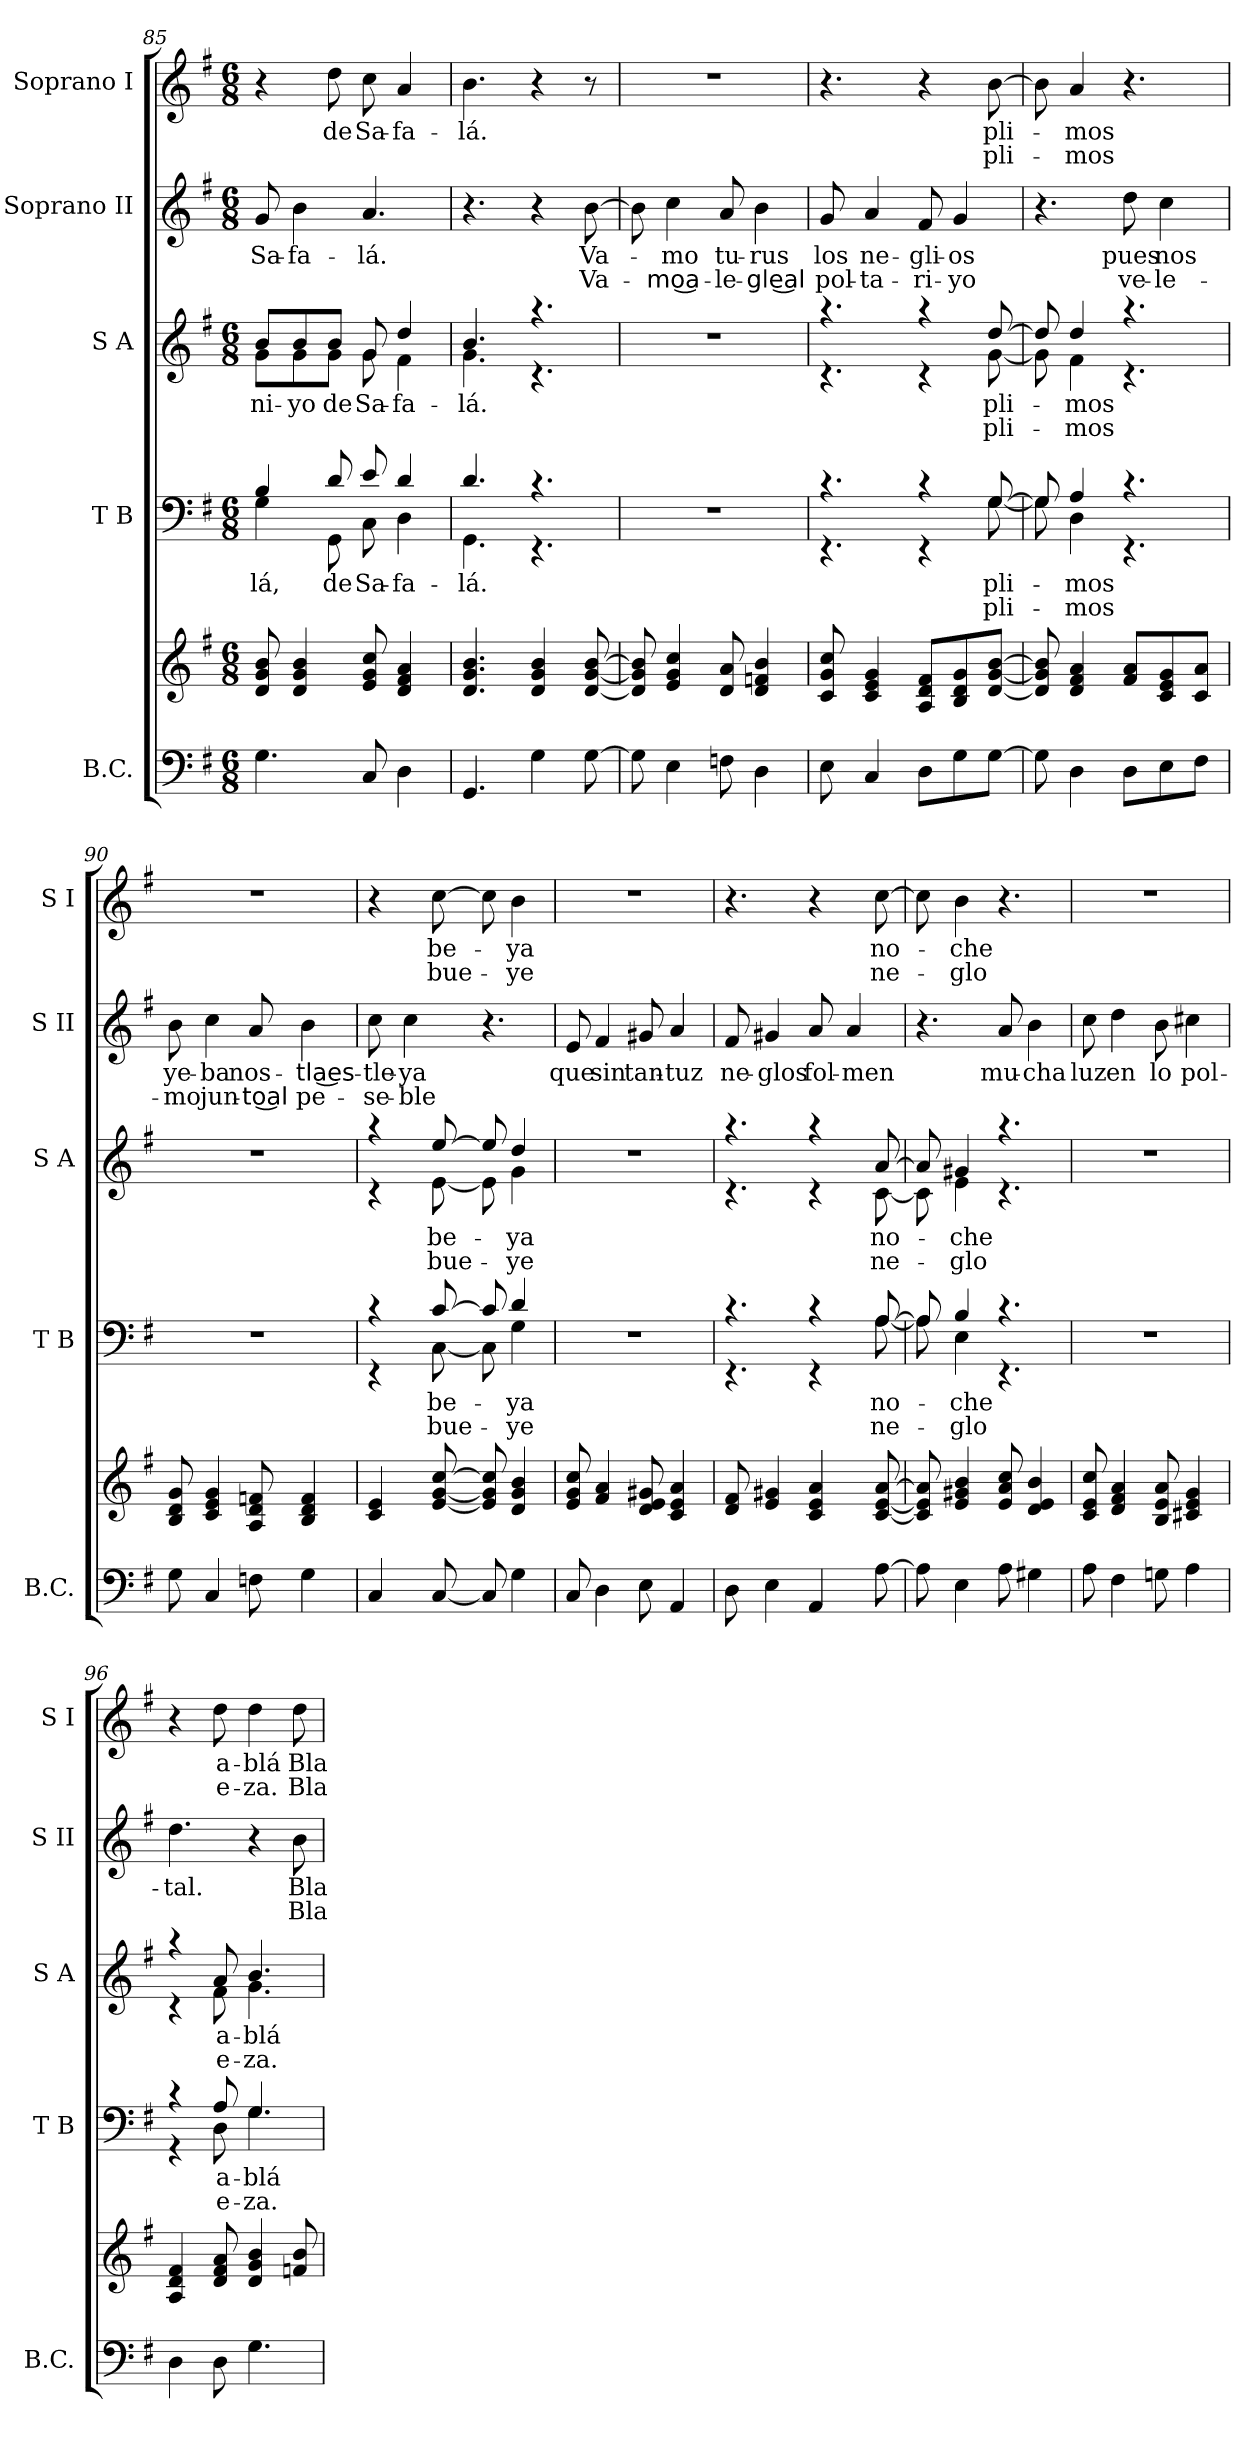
**kern	**kern	**kern	**text	**text	**kern	**text	**text	**kern	**text	**text	**kern	**text	**text
*part5	*part5	*part4	*part4	*part4	*part3	*part3	*part3	*part2	*part2	*part2	*part1	*part1	*part1
*staff6	*staff5	*staff4	*staff4	*staff4	*staff3	*staff3	*staff3	*staff2	*staff2	*staff2	*staff1	*staff1	*staff1
*I"B.C.	*	*I"T B	*	*	*I"S A	*	*	*I"Soprano II	*	*	*I"Soprano I	*	*
*I'B.C.	*	*I'T B	*	*	*I'S A	*	*	*I'S II	*	*	*I'S I	*	*
*clefF4	*clefG2	*clefF4	*	*	*clefG2	*	*	*clefG2	*	*	*clefG2	*	*
*k[f#]	*k[f#]	*k[f#]	*	*	*k[f#]	*	*	*k[f#]	*	*	*k[f#]	*	*
*G:	*G:	*G:	*	*	*G:	*	*	*G:	*	*	*G:	*	*
*M6/8	*M6/8	*M6/8	*	*	*M6/8	*	*	*M6/8	*	*	*M6/8	*	*
=85	=85	=85	=85	=85	=85	=85	=85	=85	=85	=85	=85	=85	=85
!	!	!	!LO:LY:b	!	!	!LO:LY:b	!	!	!LO:LY:b	!	!	!	!
*	*	*^	*	*	*^	*	*	*	*	*	*	*	*
4.G\	8d/ 8g/ 8b/	4B/	4G\	-lá,	.	8b/L	8g\L	-ni-	.	8g/	Sa-	.	4r	.	.
!	!	!	!	!	!	!	!	!LO:LY:b	!	!	!LO:LY:b	!	!	!	!
.	4d/ 4g/ 4b/	.	.	.	.	8b/	8g\	-yo	.	4b\	-fa-	.	.	.	.
!	!	!	!	!LO:LY:b	!	!	!	!LO:LY:b	!	!	!	!	!	!LO:LY:b	!
.	.	8d/	8GG\	de	.	8b/J	8g\J	de	.	.	.	.	8dd\	de	.
!	!	!	!	!LO:LY:b	!	!	!	!LO:LY:b	!	!	!LO:LY:b	!	!	!LO:LY:b	!
8C/	8e/ 8g/ 8cc/	8e/	8C\	Sa-	.	8g/	8g\	Sa-	.	4.a/	-lá.	.	8cc\	Sa-	.
!	!	!	!	!LO:LY:b	!	!	!	!LO:LY:b	!	!	!	!	!	!LO:LY:b	!
4D\	4d/ 4f#/ 4a/	4d/	4D\	-fa-	.	4dd/	4f#\	-fa-	.	.	.	.	4a/	-fa-	.
=86	=86	=86	=86	=86	=86	=86	=86	=86	=86	=86	=86	=86	=86	=86	=86
!	!	!	!	!LO:LY:b	!	!	!	!LO:LY:b	!	!	!	!	!	!LO:LY:b	!
4.GG/	4.d/ 4.g/ 4.b/	4.d/	4.GG\	-lá.	.	4.b/	4.g\	-lá.	.	4.r	.	.	4.b\	-lá.	.
4G\	4d/ 4g/ 4b/	4.rc	4.rEE	.	.	4.raa	4.rc	.	.	4r	.	.	4r	.	.
!	!	!	!	!	!	!	!	!	!	!	!LO:LY:b	!LO:LY:b	!	!	!
[8G\	[8d/ [8g/ [8b/	.	.	.	.	.	.	.	.	[8b\	Va-	Va-	8r	.	.
*	*	*v	*v	*	*	*	*	*	*	*	*	*	*	*	*
*	*	*	*	*	*v	*v	*	*	*	*	*	*	*	*
=87	=87	=87	=87	=87	=87	=87	=87	=87	=87	=87	=87	=87	=87
8G\]	8d/] 8g/] 8b/]	2.r	.	.	2.r	.	.	8b\]	.	.	2.r	.	.
!	!	!	!	!	!	!	!	!	!LO:LY:b	!LO:LY:b	!	!	!
4E\	4e/ 4g/ 4cc/	.	.	.	.	.	.	4cc\	-mo	-mo͜a-	.	.	.
!	!	!	!	!	!	!	!	!	!LO:LY:b	!LO:LY:b	!	!	!
8Fn\	8d/ 8a/	.	.	.	.	.	.	8a/	tu-	-le-	.	.	.
!	!	!	!	!	!	!	!	!	!LO:LY:b	!LO:LY:b	!	!	!
4D\	4d/ 4fn/ 4b/	.	.	.	.	.	.	4b\	-rus	-gle͜al	.	.	.
=88	=88	=88	=88	=88	=88	=88	=88	=88	=88	=88	=88	=88	=88
*	*	*^	*	*	*^	*	*	*	*	*	*	*	*
!	!	!	!	!	!	!	!	!	!	!	!LO:LY:b	!LO:LY:b	!	!	!
8E\	8c/ 8g/ 8cc/	4.rc	4.rEE	.	.	4.raa	4.rc	.	.	8g/	los	pol-	4.r	.	.
!	!	!	!	!	!	!	!	!	!	!	!LO:LY:b	!LO:LY:b	!	!	!
4C/	4c/ 4e/ 4g/	.	.	.	.	.	.	.	.	4a/	ne-	-ta-	.	.	.
!	!	!	!	!	!	!	!	!	!	!	!LO:LY:b	!LO:LY:b	!	!	!
8D\L	8A/ 8d/ 8f#/L	4rc	4rEE	.	.	4raa	4rc	.	.	8f#/	-gli-	-ri-	4r	.	.
!	!	!	!	!	!	!	!	!	!	!	!LO:LY:b	!LO:LY:b	!	!	!
8G\	8B/ 8d/ 8g/	.	.	.	.	.	.	.	.	4g/	-os	-yo	.	.	.
!	!	!	!	!LO:LY:b	!LO:LY:b	!	!	!LO:LY:b	!LO:LY:b	!	!	!	!	!LO:LY:b	!LO:LY:b
[8G\J	[8d/ [8g/ [8b/J	[>8G/	[<8G\	pli-	pli-	[>8dd/	[<8g\	pli-	pli-	.	.	.	[8b\	pli-	pli-
=89	=89	=89	=89	=89	=89	=89	=89	=89	=89	=89	=89	=89	=89	=89	=89
8G\]	8d/] 8g/] 8b/]	8G/]	8G\]	.	.	8dd/]	8g\]	.	.	4.r	.	.	8b\]	.	.
!	!	!	!	!LO:LY:b	!LO:LY:b	!	!	!LO:LY:b	!LO:LY:b	!	!	!	!	!LO:LY:b	!LO:LY:b
4D\	4d/ 4f#/ 4a/	4A/	4D\	-mos	-mos	4dd/	4f#\	-mos	-mos	.	.	.	4a/	-mos	-mos
!	!	!	!	!	!	!	!	!	!	!	!LO:LY:b	!LO:LY:b	!	!	!
8D\L	8f#/ 8a/L	4.rc	4.rEE	.	.	4.raa	4.rc	.	.	8dd\	pues	ve-	4.r	.	.
!	!	!	!	!	!	!	!	!	!	!	!LO:LY:b	!LO:LY:b	!	!	!
8E\	8c/ 8e/ 8g/	.	.	.	.	.	.	.	.	4cc\	nos	-le-	.	.	.
8F#\J	8c/ 8a/J	.	.	.	.	.	.	.	.	.	.	.	.	.	.
*	*	*v	*v	*	*	*	*	*	*	*	*	*	*	*	*
*	*	*	*	*	*v	*v	*	*	*	*	*	*	*	*
!!LO:PB:g=z
=90	=90	=90	=90	=90	=90	=90	=90	=90	=90	=90	=90	=90	=90
!	!	!	!	!	!	!	!	!	!LO:LY:b	!LO:LY:b	!	!	!
8G\	8B/ 8d/ 8g/	2.r	.	.	2.r	.	.	8b\	ye-	-mo	2.r	.	.
!	!	!	!	!	!	!	!	!	!LO:LY:b	!LO:LY:b	!	!	!
4C/	4c/ 4e/ 4g/	.	.	.	.	.	.	4cc\	-ba	jun-	.	.	.
!	!	!	!	!	!	!	!	!	!LO:LY:b	!LO:LY:b	!	!	!
8Fn\	8A/ 8d/ 8fn/	.	.	.	.	.	.	8a/	nos-	-to͜al	.	.	.
!	!	!	!	!	!	!	!	!	!LO:LY:b	!LO:LY:b	!	!	!
4G\	4B/ 4d/ 4f/	.	.	.	.	.	.	4b\	-tla͜es-	pe-	.	.	.
=91	=91	=91	=91	=91	=91	=91	=91	=91	=91	=91	=91	=91	=91
*	*	*^	*	*	*^	*	*	*	*	*	*	*	*
!	!	!	!	!	!	!	!	!	!	!	!LO:LY:b	!LO:LY:b	!	!	!
4C/	4c/ 4e/	4rc	4rEE	.	.	4raa	4rc	.	.	8cc\	-tle-	-se-	4r	.	.
!	!	!	!	!	!	!	!	!	!	!	!LO:LY:b	!LO:LY:b	!	!	!
.	.	.	.	.	.	.	.	.	.	4cc\	-ya	-ble	.	.	.
!	!	!	!	!LO:LY:b	!LO:LY:b	!	!	!LO:LY:b	!LO:LY:b	!	!	!	!	!LO:LY:b	!LO:LY:b
[8C/	[8e/ [8g/ [8cc/	[>8c/	[<8C\	be-	bue-	[>8ee/	[<8e\	be-	bue-	.	.	.	[8cc\	be-	bue-
8C/]	8e/] 8g/] 8cc/]	8c/]	8C\]	.	.	8ee/]	8e\]	.	.	4.r	.	.	8cc\]	.	.
!	!	!	!	!LO:LY:b	!LO:LY:b	!	!	!LO:LY:b	!LO:LY:b	!	!	!	!	!LO:LY:b	!LO:LY:b
4G\	4d/ 4g/ 4b/	4d/	4G\	-ya	-ye	4dd/	4g\	-ya	-ye	.	.	.	4b\	-ya	-ye
=92	=92	=92	=92	=92	=92	=92	=92	=92	=92	=92	=92	=92	=92	=92	=92
!	!	!	!	!	!	!	!	!	!	!	!LO:LY:b	!	!	!	!
*	*	*v	*v	*	*	*	*	*	*	*	*	*	*	*	*
*	*	*	*	*	*v	*v	*	*	*	*	*	*	*	*
8C/	8e/ 8g/ 8cc/	2.r	.	.	2.r	.	.	8e/	que	.	2.r	.	.
!	!	!	!	!	!	!	!	!	!LO:LY:b	!	!	!	!
4D\	4f#/ 4a/	.	.	.	.	.	.	4f#/	sin	.	.	.	.
!	!	!	!	!	!	!	!	!	!LO:LY:b	!	!	!	!
8E\	8d/ 8e/ 8g#X/	.	.	.	.	.	.	8g#X/	tan-	.	.	.	.
!	!	!	!	!	!	!	!	!	!LO:LY:b	!	!	!	!
4AA/	4c/ 4e/ 4a/	.	.	.	.	.	.	4a/	-tuz	.	.	.	.
=93	=93	=93	=93	=93	=93	=93	=93	=93	=93	=93	=93	=93	=93
*	*	*^	*	*	*^	*	*	*	*	*	*	*	*
!	!	!	!	!	!	!	!	!	!	!	!LO:LY:b	!	!	!	!
8D\	8d/ 8f#/	4.rc	4.rEE	.	.	4.raa	4.rc	.	.	8f#/	ne-	.	4.r	.	.
!	!	!	!	!	!	!	!	!	!	!	!LO:LY:b	!	!	!	!
4E\	4e/ 4g#X/	.	.	.	.	.	.	.	.	4g#X/	-glos	.	.	.	.
!	!	!	!	!	!	!	!	!	!	!	!LO:LY:b	!	!	!	!
4AA/	4c/ 4e/ 4a/	4rc	4rEE	.	.	4raa	4rc	.	.	8a/	fol-	.	4r	.	.
!	!	!	!	!	!	!	!	!	!	!	!LO:LY:b	!	!	!	!
.	.	.	.	.	.	.	.	.	.	4a/	-men	.	.	.	.
!	!	!	!	!LO:LY:b	!LO:LY:b	!	!	!LO:LY:b	!LO:LY:b	!	!	!	!	!LO:LY:b	!LO:LY:b
[8A\	[8c/ [8e/ [8a/	[>8A/	[<8A\	no-	ne-	[>8a/	[<8c\	no-	ne-	.	.	.	[8cc\	no-	ne-
=94	=94	=94	=94	=94	=94	=94	=94	=94	=94	=94	=94	=94	=94	=94	=94
8A\]	8c/] 8e/] 8a/]	8A/]	8A\]	.	.	8a/]	8c\]	.	.	4.r	.	.	8cc\]	.	.
!	!	!	!	!LO:LY:b	!LO:LY:b	!	!	!LO:LY:b	!LO:LY:b	!	!	!	!	!LO:LY:b	!LO:LY:b
4E\	4e/ 4g#X/ 4b/	4B/	4E\	-che	-glo	4g#X/	4e\	-che	-glo	.	.	.	4b\	-che	-glo
!	!	!	!	!	!	!	!	!	!	!	!LO:LY:b	!	!	!	!
8A\	8e/ 8a/ 8cc/	4.rc	4.rEE	.	.	4.raa	4.rc	.	.	8a/	mu-	.	4.r	.	.
!	!	!	!	!	!	!	!	!	!	!	!LO:LY:b	!	!	!	!
4G#X\	4d/ 4e/ 4b/	.	.	.	.	.	.	.	.	4b\	-cha	.	.	.	.
*	*	*v	*v	*	*	*	*	*	*	*	*	*	*	*	*
*	*	*	*	*	*v	*v	*	*	*	*	*	*	*	*
=95	=95	=95	=95	=95	=95	=95	=95	=95	=95	=95	=95	=95	=95
!	!	!	!	!	!	!	!	!	!LO:LY:b	!	!	!	!
8A\	8c/ 8e/ 8cc/	2.r	.	.	2.r	.	.	8cc\	luz	.	2.r	.	.
!	!	!	!	!	!	!	!	!	!LO:LY:b	!	!	!	!
4F#\	4d/ 4f#/ 4a/	.	.	.	.	.	.	4dd\	en	.	.	.	.
!	!	!	!	!	!	!	!	!	!LO:LY:b	!	!	!	!
8Gni\	8B/ 8e/ 8a/	.	.	.	.	.	.	8b\	lo	.	.	.	.
!	!	!	!	!	!	!	!	!	!LO:LY:b	!	!	!	!
4A\	4c#X/ 4e/ 4g/	.	.	.	.	.	.	4cc#X\	pol-	.	.	.	.
!!LO:LB:g=z
=96	=96	=96	=96	=96	=96	=96	=96	=96	=96	=96	=96	=96	=96
*	*	*^	*	*	*^	*	*	*	*	*	*	*	*
!	!	!	!	!	!	!	!	!	!	!	!LO:LY:b	!	!	!	!
4D\	4A/ 4d/ 4f#/	4r	4r	.	.	4raa	4rc	.	.	4.dd\	-tal.	.	4r	.	.
!	!	!	!	!LO:LY:b	!LO:LY:b	!	!	!LO:LY:b	!LO:LY:b	!	!	!	!	!LO:LY:b	!LO:LY:b
8D\	8d/ 8f#/ 8a/	8A/	8D\	a-	e-	8a/	8f#\	a-	e-	.	.	.	8dd\	a-	e-
!	!	!	!	!LO:LY:b	!LO:LY:b	!	!	!LO:LY:b	!LO:LY:b	!	!	!	!	!LO:LY:b	!LO:LY:b
4.G\	4d/ 4g/ 4b/	4.G/	4.G\	-blá	-za.	4.b/	4.g\	-blá	-za.	4r	.	.	4dd\	-blá	-za.
!	!	!	!	!	!	!	!	!	!	!	!LO:LY:b	!LO:LY:b	!	!LO:LY:b	!LO:LY:b
.	8fn/ 8b/	.	.	.	.	.	.	.	.	8b\	Bla-	Bla-	8dd\	Bla-	Bla-
*	*	*v	*v	*	*	*	*	*	*	*	*	*	*	*	*
*	*	*	*	*	*v	*v	*	*	*	*	*	*	*	*
=	=	=	=	=	=	=	=	=	=	=	=	=	=
*-	*-	*-	*-	*-	*-	*-	*-	*-	*-	*-	*-	*-	*-
